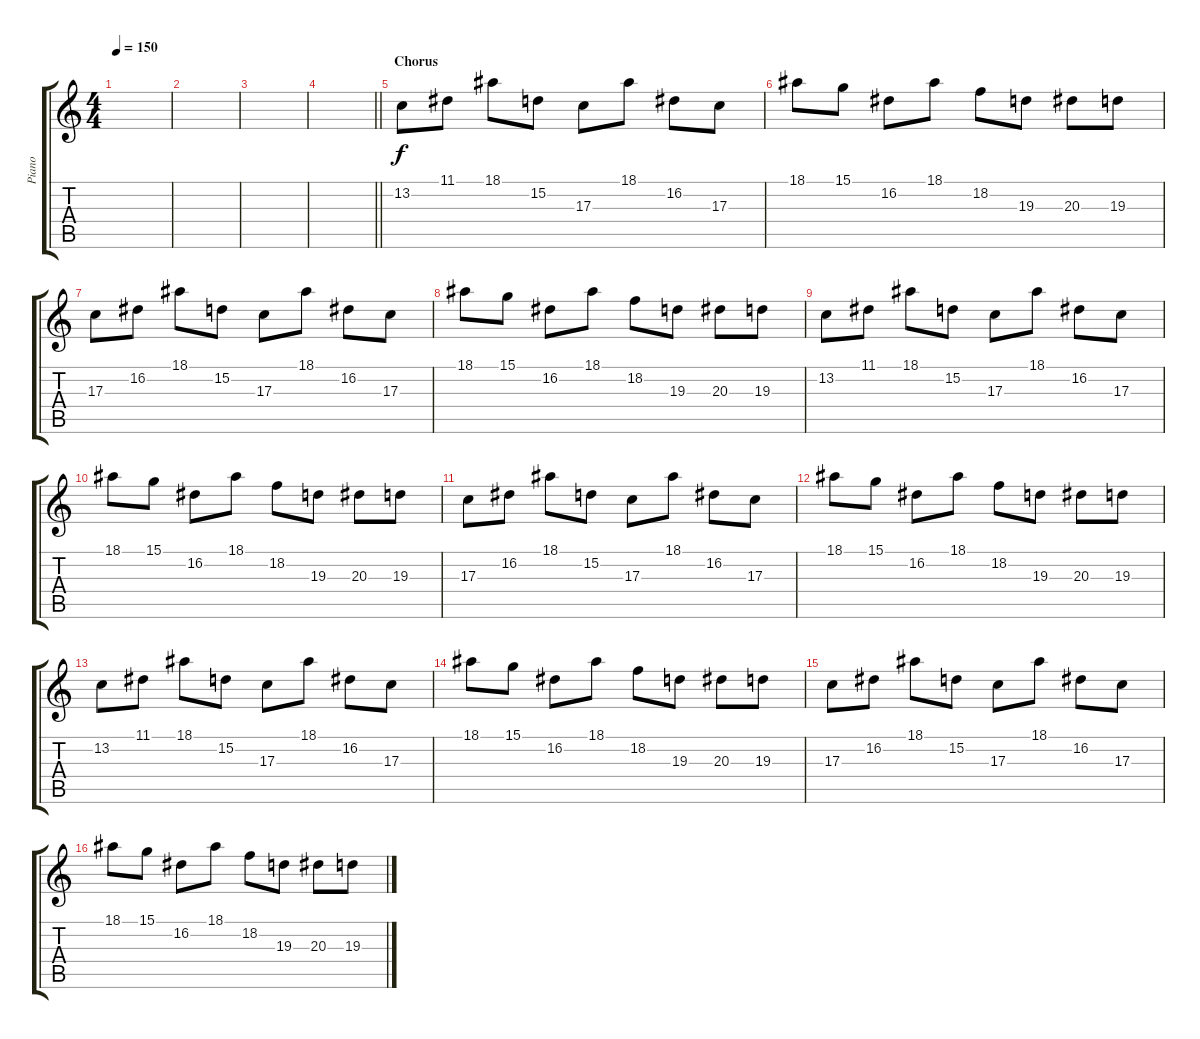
\track ("Piano" "Piano") {instrument acousticgrandpiano}
\staff {score tabs}
\tuning (E4 B3 G3 D3 A2 E2) {hide}
\ts (4 4)
\tempo 150
\clef g2
\ks c
|
|
|
\barLineRight lightlight
|
\section ("" "Chorus")
13.2.8 11.1.8 18.1.8 15.2.8 17.3.8 18.1.8 16.2.8 17.3.8 |
18.1.8 15.1.8 16.2.8 18.1.8 18.2.8 19.3.8 20.3.8 19.3.8 |
17.3.8 16.2.8 18.1.8 15.2.8 17.3.8 18.1.8 16.2.8 17.3.8 |
18.1.8 15.1.8 16.2.8 18.1.8 18.2.8 19.3.8 20.3.8 19.3.8 |
13.2.8 11.1.8 18.1.8 15.2.8 17.3.8 18.1.8 16.2.8 17.3.8 |
18.1.8 15.1.8 16.2.8 18.1.8 18.2.8 19.3.8 20.3.8 19.3.8 |
17.3.8 16.2.8 18.1.8 15.2.8 17.3.8 18.1.8 16.2.8 17.3.8 |
18.1.8 15.1.8 16.2.8 18.1.8 18.2.8 19.3.8 20.3.8 19.3.8 |
13.2.8 11.1.8 18.1.8 15.2.8 17.3.8 18.1.8 16.2.8 17.3.8 |
18.1.8 15.1.8 16.2.8 18.1.8 18.2.8 19.3.8 20.3.8 19.3.8 |
17.3.8 16.2.8 18.1.8 15.2.8 17.3.8 18.1.8 16.2.8 17.3.8 |
18.1.8 15.1.8 16.2.8 18.1.8 18.2.8 19.3.8 20.3.8 19.3.8
